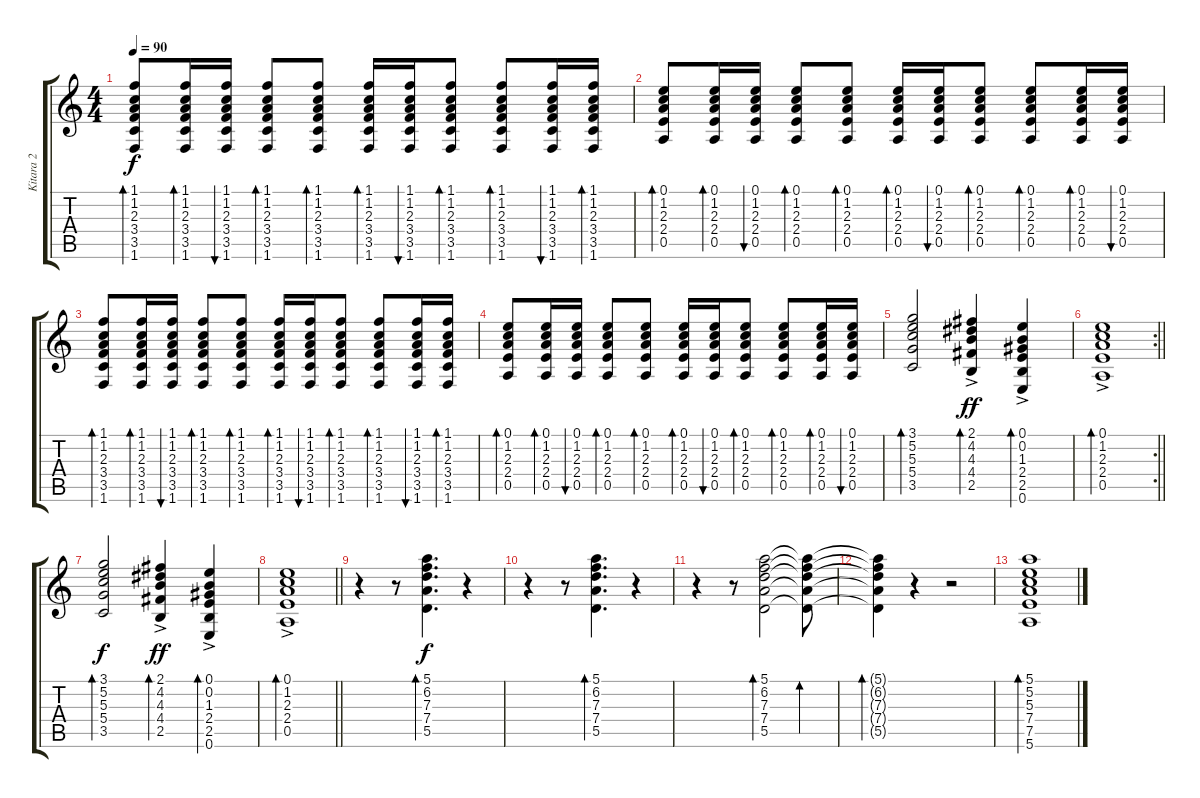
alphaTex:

\track ("Kitara 2" "Kitara 2") {instrument acousticguitarsteel}
\staff {score tabs}
\tuning (E4 B3 G3 D3 A2 E2) {hide}
\ts (4 4)
\tempo 90
\clef g2
\ks c
(1.1 1.2 2.3 3.4 3.5 1.6).8{bd 30 dy f} (1.1 1.2 2.3 3.4 3.5 1.6).16{bd 30} (1.1 1.2 2.3 3.4 3.5 1.6).16{bu 30} (1.1 1.2 2.3 3.4 3.5 1.6).8{bd 30} (1.1 1.2 2.3 3.4 3.5 1.6).8{bd 30} (1.1 1.2 2.3 3.4 3.5 1.6).16{bd 30} (1.1 1.2 2.3 3.4 3.5 1.6).16{bu 30} (1.1 1.2 2.3 3.4 3.5 1.6).8{bd 30} (1.1 1.2 2.3 3.4 3.5 1.6).8{bd 30} (1.1 1.2 2.3 3.4 3.5 1.6).16{bu 30} (1.1 1.2 2.3 3.4 3.5 1.6).16{bd 30} |
(0.1 1.2 2.3 2.4 0.5).8{bd 30} (0.1 1.2 2.3 2.4 0.5).16{bd 30} (0.1 1.2 2.3 2.4 0.5).16{bu 30} (0.1 1.2 2.3 2.4 0.5).8{bd 30} (0.1 1.2 2.3 2.4 0.5).8{bd 30} (0.1 1.2 2.3 2.4 0.5).16{bd 30} (0.1 1.2 2.3 2.4 0.5).16{bu 30} (0.1 1.2 2.3 2.4 0.5).8{bd 30} (0.1 1.2 2.3 2.4 0.5).8{bd 30} (0.1 1.2 2.3 2.4 0.5).16{bd 30} (0.1 1.2 2.3 2.4 0.5).16{bu 30} |
(1.1 1.2 2.3 3.4 3.5 1.6).8{bd 30} (1.1 1.2 2.3 3.4 3.5 1.6).16{bd 30} (1.1 1.2 2.3 3.4 3.5 1.6).16{bu 30} (1.1 1.2 2.3 3.4 3.5 1.6).8{bd 30} (1.1 1.2 2.3 3.4 3.5 1.6).8{bd 30} (1.1 1.2 2.3 3.4 3.5 1.6).16{bd 30} (1.1 1.2 2.3 3.4 3.5 1.6).16{bu 30} (1.1 1.2 2.3 3.4 3.5 1.6).8{bd 30} (1.1 1.2 2.3 3.4 3.5 1.6).8{bd 30} (1.1 1.2 2.3 3.4 3.5 1.6).16{bu 30} (1.1 1.2 2.3 3.4 3.5 1.6).16{bd 30} |
(0.1 1.2 2.3 2.4 0.5).8{bd 30} (0.1 1.2 2.3 2.4 0.5).16{bd 30} (0.1 1.2 2.3 2.4 0.5).16{bu 30} (0.1 1.2 2.3 2.4 0.5).8{bd 30} (0.1 1.2 2.3 2.4 0.5).8{bd 30} (0.1 1.2 2.3 2.4 0.5).16{bd 30} (0.1 1.2 2.3 2.4 0.5).16{bu 30} (0.1 1.2 2.3 2.4 0.5).8{bd 30} (0.1 1.2 2.3 2.4 0.5).8{bd 30} (0.1 1.2 2.3 2.4 0.5).16{bd 30} (0.1 1.2 2.3 2.4 0.5).16{bu 30} |
(3.1 5.2 5.3 5.4 3.5).2{bd 30} (2.1{ac} 4.2{ac} 4.3{ac} 4.4{ac} 2.5{ac}).4{bd 30 dy ff} (0.1{ac} 0.2{ac} 1.3{ac} 2.4{ac} 2.5{ac} 0.6{ac}).4{bd 30} |
\rc 2
\barLineRight lightlight
(0.1{ac} 1.2{ac} 2.3{ac} 2.4{ac} 0.5{ac}).1{bd 30} |
(3.1 5.2 5.3 5.4 3.5).2{bd 30 dy f} (2.1{ac} 4.2{ac} 4.3{ac} 4.4{ac} 2.5{ac}).4{bd 30 dy ff} (0.1{ac} 0.2{ac} 1.3{ac} 2.4{ac} 2.5{ac} 0.6{ac}).4{bd 30} |
\barLineRight lightlight
(0.1{ac} 1.2{ac} 2.3{ac} 2.4{ac} 0.5{ac}).1{bd 30} |
r.4 r.8 (5.1 6.2 7.3 7.4 5.5).4{d bd 60 dy f} r.4 |
r.4 r.8 (5.1 6.2 7.3 7.4 5.5).4{d bd 60} r.4 |
r.4 r.8 (5.1 6.2 7.3 7.4 5.5).2{bd 60} (5.1{t} 6.2{t} 7.3{t} 7.4{t} 5.5{t}).8{bd 60} |
(5.1{t} 6.2{t} 7.3{t} 7.4{t} 5.5{t}).4{bd 60} r.4 r.2 |
(5.1 5.2 5.3 7.4 7.5 5.6).1{bd 60}
